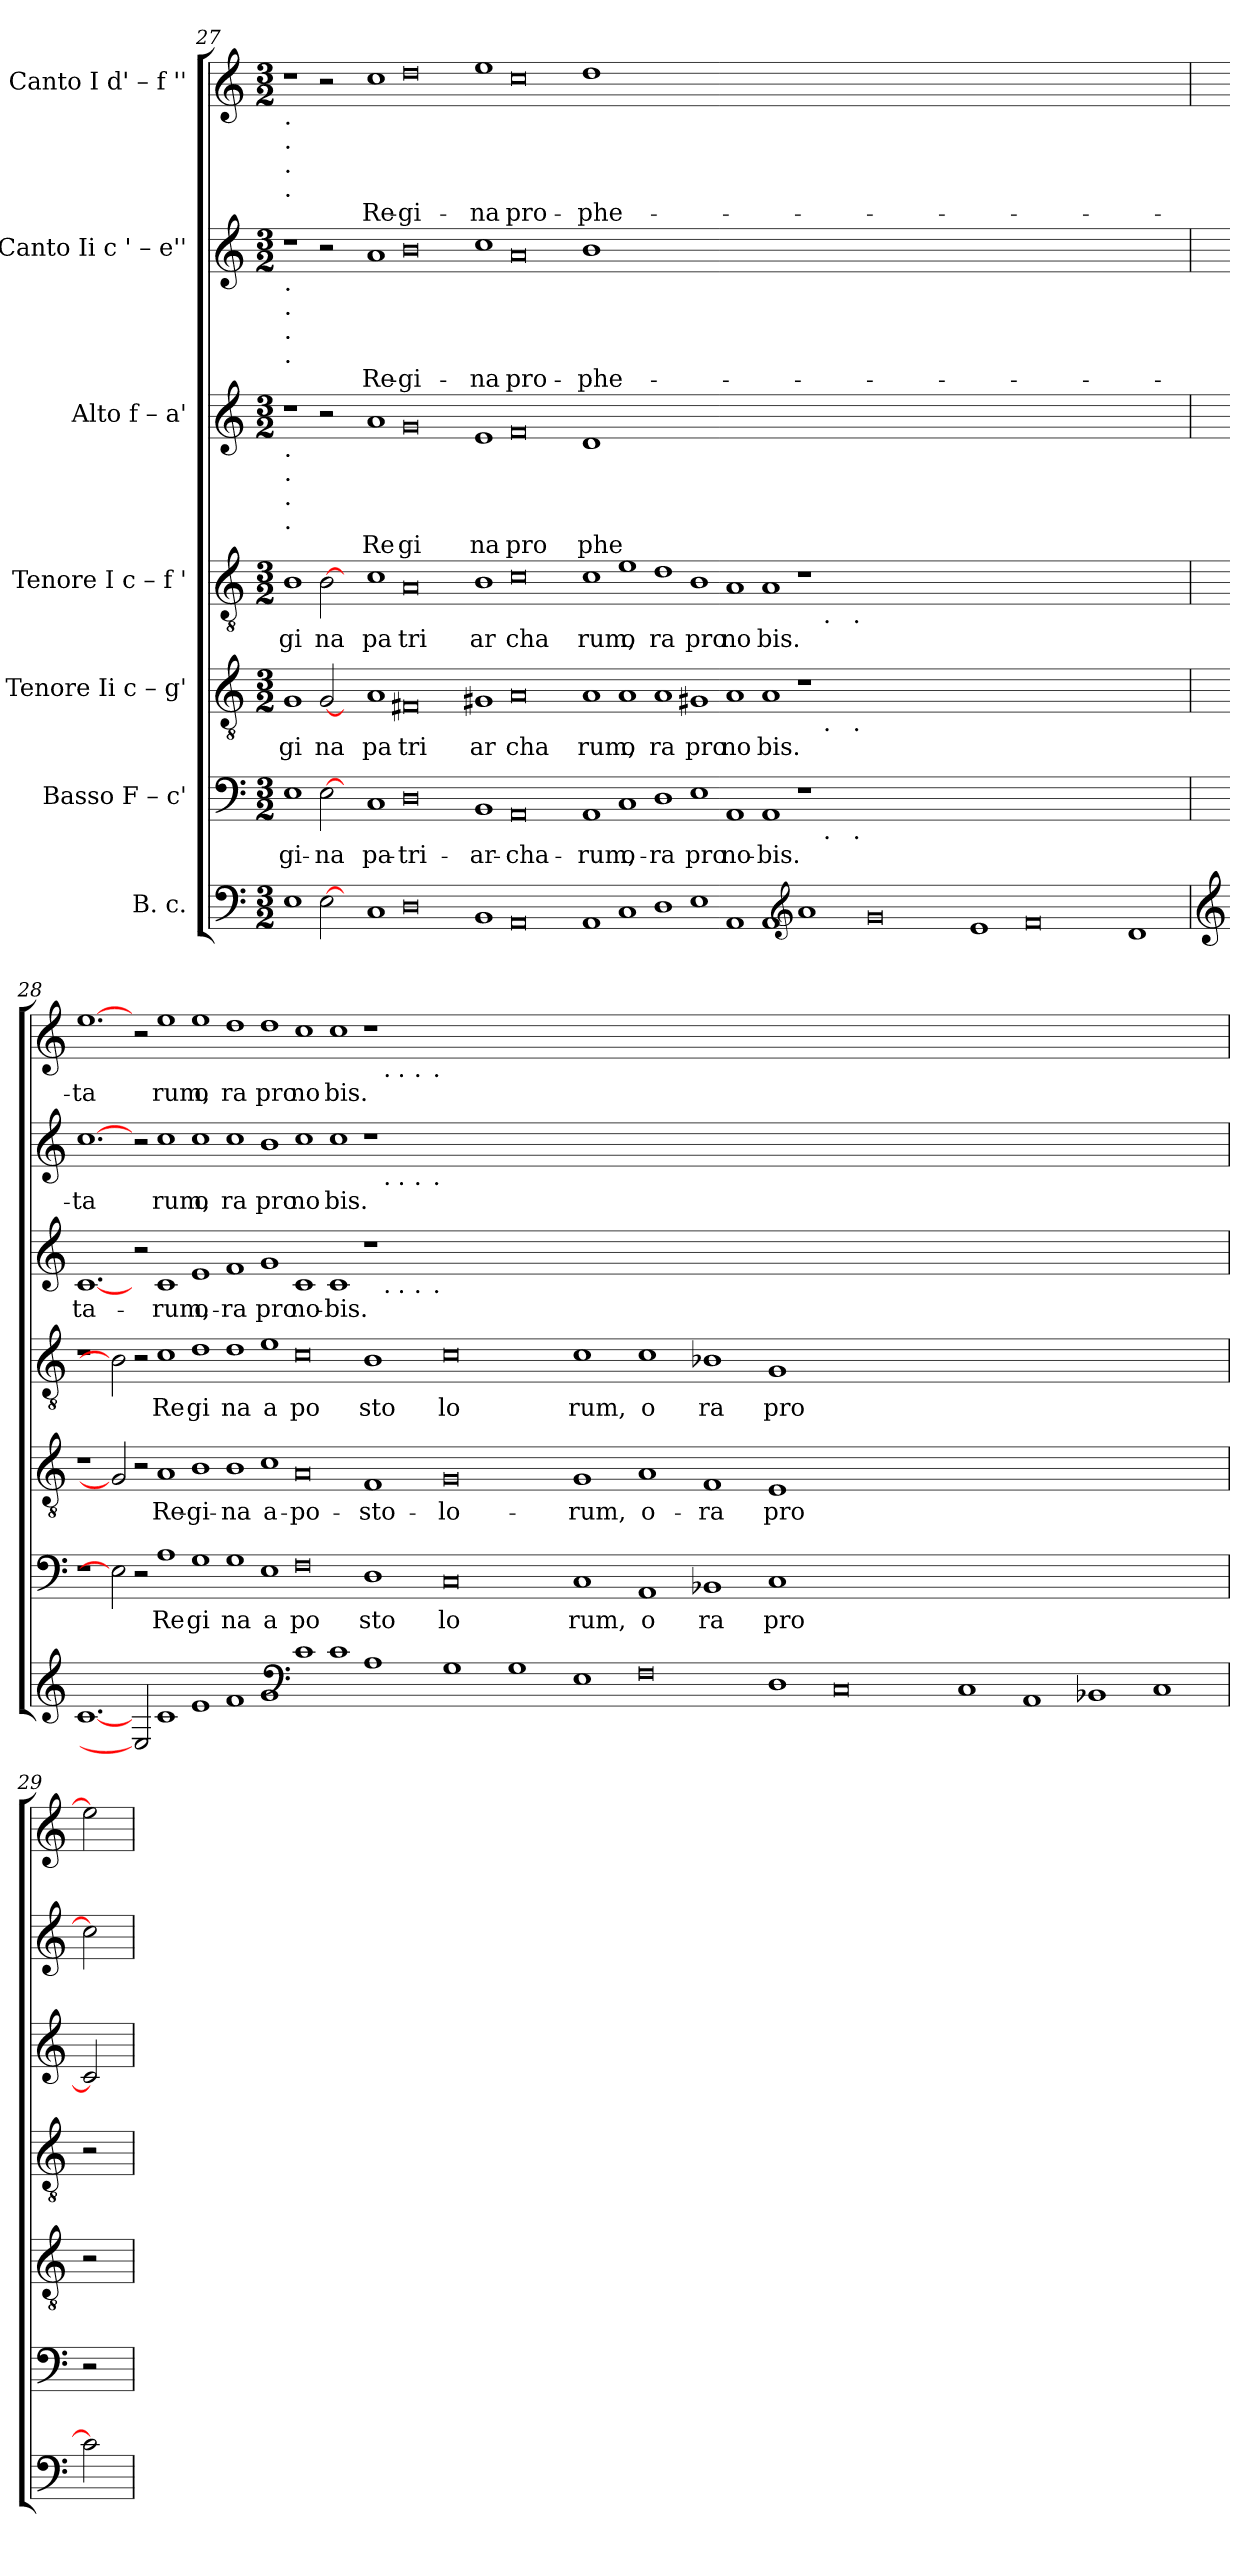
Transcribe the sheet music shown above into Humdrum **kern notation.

**kern	**kern	**text	**kern	**text	**kern	**text	**kern	**text	**kern	**text	**kern	**text
*part7	*part6	*part6	*part5	*part5	*part4	*part4	*part3	*part3	*part2	*part2	*part1	*part1
*staff7	*staff6	*staff6	*staff5	*staff5	*staff4	*staff4	*staff3	*staff3	*staff2	*staff2	*staff1	*staff1
*I"B. c.	*I"Basso  F – c'	*	*I"Tenore Ii  c – g'	*	*I"Tenore I  c – f '	*	*I"Alto  f – a'	*	*I"Canto Ii  c ' – e''	*	*I"Canto I  d' – f ''	*
!!LO:PB:g=z
*clefF4	*clefF4	*	*clefGv2	*	*clefGv2	*	*clefG2	*	*clefG2	*	*clefG2	*
*k[]	*k[]	*	*k[]	*	*k[]	*	*k[]	*	*k[]	*	*k[]	*
*C:	*C:	*	*C:	*	*C:	*	*C:	*	*C:	*	*C:	*
*M3/2	*M3/2	*	*M3/2	*	*M3/2	*	*M3/2	*	*M3/2	*	*M3/2	*
=27	=27	=27	=27	=27	=27	=27	=27	=27	=27	=27	=27	=27
!	!	!	!	!	!	!	!	!	!	!	!LO:TX:b:t=.	!
!	!	!	!	!	!	!	!	!	!	!	!LO:TX:b:t=.	!
!	!	!	!	!	!	!	!	!	!	!	!LO:TX:b:t=.	!
!	!	!	!	!	!	!	!	!	!	!	!LO:TX:b:t=.	!
!	!	!	!	!	!	!	!	!	!LO:TX:b:t=.	!	!	!
!	!	!	!	!	!	!	!	!	!LO:TX:b:t=.	!	!	!
!	!	!	!	!	!	!	!	!	!LO:TX:b:t=.	!	!	!
!	!	!	!	!	!	!	!	!	!LO:TX:b:t=.	!	!	!
!	!	!	!	!	!	!	!LO:TX:b:t=.	!	!	!	!	!
!	!	!	!	!	!	!	!LO:TX:b:t=.	!	!	!	!	!
!	!	!	!	!	!	!	!LO:TX:b:t=.	!	!	!	!	!
!	!	!	!	!	!	!	!LO:TX:b:t=.	!	!	!	!	!
!	!	!LO:LY:b:rj	!	!LO:LY:b:cj	!	!LO:LY:b:cj	!	!	!	!	!	!
*	*^	*	*^	*	*^	*	*	*	*	*	*	*
*	*	*^	*	*	*^	*	*	*^	*	*	*	*	*	*	*
1E	1E	1ryy	1ryy	-gi-	1G	1ryy	1ryy	-gi	1B	1ryy	1ryy	-gi	1r	.	1r	.	1r	.
!	!	!	!	!LO:LY:b:rj	!	!	!	!LO:LY:b:cj	!	!	!	!LO:LY:b:cj	!	!	!	!	!	!
[2E	[2E	1ryy	1ryy	-na	[2G	1ryy	1ryy	na	[2B	1ryy	1ryy	na	2r	.	2r	.	2r	.
2ryy	2ryy	.	.	.	2ryy	.	.	.	2ryy	.	.	.	2ryy	.	2ryy	.	2ryy	.
!	!	!	!	!LO:LY:b:rj	!	!	!	!LO:LY:b:cj	!	!	!	!LO:LY:b:cj	!	!LO:LY:b:cj	!	!LO:LY:b:cj	!	!LO:LY:b:cj
1C	1C	1ryy	1ryy	pa-	1A	1ryy	1ryy	pa	1c	1ryy	1ryy	pa	1a	Re	1a	Re-	1cc	Re-
!	!	!	!	!LO:LY:b:rj	!	!	!	!LO:LY:b:cj	!	!	!	!LO:LY:b:cj	!	!LO:LY:b:cj	!	!LO:LY:b:cj	!	!LO:LY:b:cj
0D	0D	1ryy	1ryy	-tri-	0F#	1ryy	1ryy	tri	0A	1ryy	1ryy	tri	0g	gi	0b	-gi-	0dd	-gi-
.	.	1ryy	1ryy	.	.	1ryy	1ryy	.	.	1ryy	1ryy	.	.	.	.	.	.	.
!	!	!	!	!LO:LY:b:rj	!	!	!	!LO:LY:b:cj	!	!	!	!LO:LY:b:cj	!	!LO:LY:b:cj	!	!LO:LY:b:cj	!	!LO:LY:b:cj
1BB	1BB	1ryy	1ryy	-ar-	1G#X	1ryy	1ryy	ar	1B	1ryy	1ryy	ar	1e	na	1cc	-na	1ee	-na
!	!	!	!	!LO:LY:b:rj	!	!	!	!LO:LY:b:cj	!	!	!	!LO:LY:b:cj	!	!LO:LY:b:cj	!	!LO:LY:b:cj	!	!LO:LY:b:cj
0AA	0AA	1ryy	1ryy	-cha-	0A	1ryy	1ryy	cha	0c	1ryy	1ryy	cha	0f	pro	0a	pro-	0cc	pro-
.	.	1ryy	1ryy	.	.	1ryy	1ryy	.	.	1ryy	1ryy	.	.	.	.	.	.	.
!	!	!	!	!LO:LY:b:rj	!	!	!	!LO:LY:b:cj	!	!	!	!LO:LY:b:cj	!	!LO:LY:b:cj	!	!LO:LY:b:cj	!	!LO:LY:b:cj
1AA	1AA	1ryy	1ryy	-rum,	1A	1ryy	1ryy	rum,	1c	1ryy	1ryy	rum,	1d	phe	1b	-phe-	1dd	-phe-
!	!	!	!	!LO:LY:b:rj	!	!	!	!LO:LY:b:cj	!	!	!	!LO:LY:b:cj	!	!	!	!	!	!
1C	1C	1ryy	1ryy	o-	1A	1ryy	1ryy	o	1e	1ryy	1ryy	o	000.ryy	.	000.ryy	.	000.ryy	.
!	!	!	!	!LO:LY:b:rj	!	!	!	!LO:LY:b:cj	!	!	!	!LO:LY:b:cj	!	!	!	!	!	!
1D	1D	1ryy	1ryy	-ra	1A	1ryy	1ryy	ra	1d	1ryy	1ryy	ra	.	.	.	.	.	.
!	!	!	!	!LO:LY:b:rj	!	!	!	!LO:LY:b:cj	!	!	!	!LO:LY:b:cj	!	!	!	!	!	!
1E	1E	1ryy	1ryy	pro	1G#X	1ryy	1ryy	pro	1B	1ryy	1ryy	pro	.	.	.	.	.	.
!	!	!	!	!LO:LY:b:rj	!	!	!	!LO:LY:b:cj	!	!	!	!LO:LY:b:cj	!	!	!	!	!	!
1AA	1AA	1ryy	1ryy	no-	1A	1ryy	1ryy	no	1A	1ryy	1ryy	no	.	.	.	.	.	.
!	!	!	!	!LO:LY:b:rj	!	!	!	!LO:LY:b:cj	!	!	!	!LO:LY:b:cj	!	!	!	!	!	!
1AA	1AA	1ryy	1ryy	-bis.	1A	1ryy	1ryy	bis.	1A	1ryy	1ryy	bis.	.	.	.	.	.	.
*clefG2	*	*	*	*	*	*	*	*	*	*	*	*	*	*	*	*	*	*
1a	1r	4ryy	2ryy	.	1r	4ryy	2ryy	.	1r	4ryy	2ryy	.	.	.	.	.	.	.
.	.	16..ryy	.	.	.	16..ryy	.	.	.	16..ryy	.	.	.	.	.	.	.	.
!	!	!	!	!	!	!	!	!	!	!LO:TX:b:t=.	!	!	!	!	!	!	!	!
!	!	!	!	!	!	!LO:TX:b:t=.	!	!	!	!	!	!	!	!	!	!	!	!
!	!	!LO:TX:b:t=.	!	!	!	!	!	!	!	!	!	!	!	!	!	!	!	!
.	.	1ryy	.	.	.	1ryy	.	.	.	1ryy	.	.	.	.	.	.	.	.
.	.	.	4ryy	.	.	.	4ryy	.	.	.	4ryy	.	.	.	.	.	.	.
.	.	.	64ryy	.	.	.	64ryy	.	.	.	64ryy	.	.	.	.	.	.	.
!	!	!	!	!	!	!	!	!	!	!	!LO:TX:b:t=.	!	!	!	!	!	!	!
!	!	!	!	!	!	!	!LO:TX:b:t=.	!	!	!	!	!	!	!	!	!	!	!
!	!	!	!LO:TX:b:t=.	!	!	!	!	!	!	!	!	!	!	!	!	!	!	!
.	.	.	1ryy	.	.	.	1ryy	.	.	.	1ryy	.	.	.	.	.	.	.
0g	00.ryy	.	.	.	00.ryy	.	.	.	00.ryy	.	.	.	.	.	.	.	.	.
.	.	1ryy	.	.	.	1ryy	.	.	.	1ryy	.	.	.	.	.	.	.	.
.	.	.	1ryy	.	.	.	1ryy	.	.	.	1ryy	.	.	.	.	.	.	.
.	.	1ryy	.	.	.	1ryy	.	.	.	1ryy	.	.	.	.	.	.	.	.
.	.	.	1ryy	.	.	.	1ryy	.	.	.	1ryy	.	.	.	.	.	.	.
1e	.	.	.	.	.	.	.	.	.	.	.	.	.	.	.	.	.	.
.	.	1ryy	.	.	.	1ryy	.	.	.	1ryy	.	.	.	.	.	.	.	.
.	.	.	1ryy	.	.	.	1ryy	.	.	.	1ryy	.	.	.	.	.	.	.
0f	.	.	.	.	.	.	.	.	.	.	.	.	.	.	.	.	.	.
.	.	1ryy	.	.	.	1ryy	.	.	.	1ryy	.	.	.	.	.	.	.	.
.	.	.	1ryy	.	.	.	1ryy	.	.	.	1ryy	.	.	.	.	.	.	.
.	.	1ryy	.	.	.	1ryy	.	.	.	1ryy	.	.	.	.	.	.	.	.
.	.	.	1ryy	.	.	.	1ryy	.	.	.	1ryy	.	.	.	.	.	.	.
1d	.	.	.	.	.	.	.	.	.	.	.	.	.	.	.	.	.	.
.	.	2ryy	.	.	.	2ryy	.	.	.	2ryy	.	.	.	.	.	.	.	.
.	.	.	8...ryy	.	.	.	8...ryy	.	.	.	8...ryy	.	.	.	.	.	.	.
.	.	8ryy	.	.	.	8ryy	.	.	.	8ryy	.	.	.	.	.	.	.	.
.	.	64ryy	.	.	.	64ryy	.	.	.	64ryy	.	.	.	.	.	.	.	.
*	*v	*v	*v	*	*	*	*	*	*v	*v	*v	*	*	*	*	*	*	*
*	*	*	*v	*v	*v	*	*	*	*	*	*	*	*	*
!!LO:PB:g=z
=28	=28	=28	=28	=28	=28	=28	=28	=28	=28	=28	=28	=28
*clefG2	*	*	*	*	*	*	*	*	*	*	*	*
*	*^	*	*^	*	*^	*	*	*	*	*	*	*
*	*	*^	*	*	*^	*	*	*^	*	*	*	*	*	*	*
!	!	!	!	!	!	!	!	!	!LO:TX:b:t=.	!	!	!	!	!	!	!	!	!
!	!	!	!	!	!	!	!	!	!LO:TX:b:t=.	!	!	!	!	!	!	!	!	!
!	!	!	!	!	!LO:TX:b:t=.	!	!	!	!	!	!	!	!	!	!	!	!	!
!	!	!	!	!	!LO:TX:b:t=.	!	!	!	!	!	!	!	!	!	!	!	!	!
!	!LO:TX:b:t=.	!	!	!	!	!	!	!	!	!	!	!	!	!	!	!	!	!
!	!LO:TX:b:t=.	!	!	!	!	!	!	!	!	!	!	!	!	!	!	!	!	!
!	!	!	!	!	!	!	!	!	!	!	!	!	!	!LO:LY:b:cj	!	!LO:LY:b:cj	!	!LO:LY:b:cj
*	*	*	*	*	*	*	*	*	*	*	*	*	*^	*	*^	*	*^	*
*	*	*	*	*	*	*	*	*	*	*	*	*	*	*^	*	*	*^	*	*	*^	*
*	*	*	*	*	*	*	*	*	*	*	*	*	*	*	*^	*	*	*	*^	*	*	*	*^	*
*	*v	*v	*v	*	*	*	*	*	*v	*v	*v	*	*	*	*	*^	*	*	*	*	*^	*	*	*	*	*^	*
*	*	*	*v	*v	*v	*	*	*	*	*	*	*	*	*	*	*	*	*	*	*	*	*	*	*	*	*
[1.c	1r	.	1r	.	1r	.	[1.c	1ryy	1ryy	1ryy	1ryy	ta-	[1.cc	1ryy	1ryy	1ryy	1ryy	-ta	[1.ee	1ryy	1ryy	1ryy	1ryy	-ta
.	2E]	.	2G]	.	2B]	.	.	1ryy	1ryy	1ryy	1ryy	.	.	1ryy	1ryy	1ryy	1ryy	.	.	1ryy	1ryy	1ryy	1ryy	.
2E]	2r	.	2r	.	2r	.	2r	.	.	.	.	.	2r	.	.	.	.	.	2r	.	.	.	.	.
!	!	!LO:LY:b:rj	!	!LO:LY:b:cj	!	!LO:LY:b:cj	!	!	!	!	!	!LO:LY:b:cj	!	!	!	!	!	!LO:LY:b:cj	!	!	!	!	!	!LO:LY:b:cj
1c	1A	Re	1A	Re-	1c	Re	1c	1ryy	1ryy	1ryy	1ryy	-rum,	1cc	1ryy	1ryy	1ryy	1ryy	rum,	1ee	1ryy	1ryy	1ryy	1ryy	rum,
!	!	!LO:LY:b:rj	!	!LO:LY:b:cj	!	!LO:LY:b:cj	!	!	!	!	!	!LO:LY:b:cj	!	!	!	!	!	!LO:LY:b:cj	!	!	!	!	!	!LO:LY:b:cj
1e	1G	gi	1B	-gi-	1d	gi	1e	1ryy	1ryy	1ryy	1ryy	o-	1cc	1ryy	1ryy	1ryy	1ryy	o	1ee	1ryy	1ryy	1ryy	1ryy	o
!	!	!LO:LY:b:rj	!	!LO:LY:b:cj	!	!LO:LY:b:cj	!	!	!	!	!	!LO:LY:b:cj	!	!	!	!	!	!LO:LY:b:cj	!	!	!	!	!	!LO:LY:b:cj
1f	1G	na	1B	-na	1d	na	1f	1ryy	1ryy	1ryy	1ryy	-ra	1cc	1ryy	1ryy	1ryy	1ryy	ra	1dd	1ryy	1ryy	1ryy	1ryy	ra
!	!	!LO:LY:b:rj	!	!LO:LY:b:cj	!	!LO:LY:b:cj	!	!	!	!	!	!LO:LY:b:cj	!	!	!	!	!	!LO:LY:b:cj	!	!	!	!	!	!LO:LY:b:cj
1g	1E	a	1c	a-	1e	a	1g	1ryy	1ryy	1ryy	1ryy	pro	1b	1ryy	1ryy	1ryy	1ryy	pro	1dd	1ryy	1ryy	1ryy	1ryy	pro
*clefF4	*	*	*	*	*	*	*	*	*	*	*	*	*	*	*	*	*	*	*	*	*	*	*	*
!	!	!LO:LY:b:rj	!	!LO:LY:b:cj	!	!LO:LY:b:cj	!	!	!	!	!	!LO:LY:b:cj	!	!	!	!	!	!LO:LY:b:cj	!	!	!	!	!	!LO:LY:b:cj
1c	0F	po	0A	-po-	0c	po	1c	1ryy	1ryy	1ryy	1ryy	no-	1cc	1ryy	1ryy	1ryy	1ryy	no	1cc	1ryy	1ryy	1ryy	1ryy	no
!	!	!	!	!	!	!	!	!	!	!	!	!LO:LY:b:cj	!	!	!	!	!	!LO:LY:b:cj	!	!	!	!	!	!LO:LY:b:cj
1c	.	.	.	.	.	.	1c	1ryy	1ryy	1ryy	1ryy	-bis.	1cc	1ryy	1ryy	1ryy	1ryy	bis.	1cc	1ryy	1ryy	1ryy	1ryy	bis.
!	!	!LO:LY:b:rj	!	!LO:LY:b:cj	!	!LO:LY:b:cj	!	!	!	!	!	!	!	!	!	!	!	!	!	!	!	!	!	!
1A	1D	sto	1F	-sto-	1B	sto	1r	8ryy	4..ryy	2ryy	2ryy	.	1r	8ryy	4..ryy	2ryy	2ryy	.	1r	8ryy	4..ryy	2ryy	2ryy	.
.	.	.	.	.	.	.	.	16ryy	.	.	.	.	.	16ryy	.	.	.	.	.	16ryy	.	.	.	.
.	.	.	.	.	.	.	.	64ryy	.	.	.	.	.	64ryy	.	.	.	.	.	64ryy	.	.	.	.
!	!	!	!	!	!	!	!	!	!	!	!	!	!	!	!	!	!	!	!	!LO:TX:b:t=.	!	!	!	!
!	!	!	!	!	!	!	!	!	!	!	!	!	!	!LO:TX:b:t=.	!	!	!	!	!	!	!	!	!	!
!	!	!	!	!	!	!	!	!LO:TX:b:t=.	!	!	!	!	!	!	!	!	!	!	!	!	!	!	!	!
.	.	.	.	.	.	.	.	1ryy	.	.	.	.	.	1ryy	.	.	.	.	.	1ryy	.	.	.	.
!	!	!	!	!	!	!	!	!	!	!	!	!	!	!	!	!	!	!	!	!	!LO:TX:b:t=.	!	!	!
!	!	!	!	!	!	!	!	!	!	!	!	!	!	!	!LO:TX:b:t=.	!	!	!	!	!	!	!	!	!
!	!	!	!	!	!	!	!	!	!LO:TX:b:t=.	!	!	!	!	!	!	!	!	!	!	!	!	!	!	!
.	.	.	.	.	.	.	.	.	1ryy	.	.	.	.	.	1ryy	.	.	.	.	.	1ryy	.	.	.
.	.	.	.	.	.	.	.	.	.	8ryy	4ryy	.	.	.	.	8ryy	4ryy	.	.	.	.	8ryy	4ryy	.
!	!	!	!	!	!	!	!	!	!	!	!	!	!	!	!	!	!	!	!	!	!	!LO:TX:b:t=.	!	!
!	!	!	!	!	!	!	!	!	!	!	!	!	!	!	!	!LO:TX:b:t=.	!	!	!	!	!	!	!	!
!	!	!	!	!	!	!	!	!	!	!LO:TX:b:t=.	!	!	!	!	!	!	!	!	!	!	!	!	!	!
.	.	.	.	.	.	.	.	.	.	1ryy	.	.	.	.	.	1ryy	.	.	.	.	.	1ryy	.	.
.	.	.	.	.	.	.	.	.	.	.	16..ryy	.	.	.	.	.	16..ryy	.	.	.	.	.	16..ryy	.
!	!	!	!	!	!	!	!	!	!	!	!	!	!	!	!	!	!	!	!	!	!	!	!LO:TX:b:t=.	!
!	!	!	!	!	!	!	!	!	!	!	!	!	!	!	!	!	!LO:TX:b:t=.	!	!	!	!	!	!	!
!	!	!	!	!	!	!	!	!	!	!	!LO:TX:b:t=.	!	!	!	!	!	!	!	!	!	!	!	!	!
.	.	.	.	.	.	.	.	.	.	.	1ryy	.	.	.	.	.	1ryy	.	.	.	.	.	1ryy	.
!	!	!LO:LY:b:rj	!	!LO:LY:b:cj	!	!LO:LY:b:cj	!	!	!	!	!	!	!	!	!	!	!	!	!	!	!	!	!	!
1G	0C	lo	0G	-lo-	0c	lo	000.ryy	.	.	.	.	.	000.ryy	.	.	.	.	.	000.ryy	.	.	.	.	.
.	.	.	.	.	.	.	.	1ryy	.	.	.	.	.	1ryy	.	.	.	.	.	1ryy	.	.	.	.
.	.	.	.	.	.	.	.	.	1ryy	.	.	.	.	.	1ryy	.	.	.	.	.	1ryy	.	.	.
.	.	.	.	.	.	.	.	.	.	1ryy	.	.	.	.	.	1ryy	.	.	.	.	.	1ryy	.	.
.	.	.	.	.	.	.	.	.	.	.	1ryy	.	.	.	.	.	1ryy	.	.	.	.	.	1ryy	.
1G	.	.	.	.	.	.	.	.	.	.	.	.	.	.	.	.	.	.	.	.	.	.	.	.
.	.	.	.	.	.	.	.	1ryy	.	.	.	.	.	1ryy	.	.	.	.	.	1ryy	.	.	.	.
.	.	.	.	.	.	.	.	.	1ryy	.	.	.	.	.	1ryy	.	.	.	.	.	1ryy	.	.	.
.	.	.	.	.	.	.	.	.	.	1ryy	.	.	.	.	.	1ryy	.	.	.	.	.	1ryy	.	.
.	.	.	.	.	.	.	.	.	.	.	1ryy	.	.	.	.	.	1ryy	.	.	.	.	.	1ryy	.
!	!	!LO:LY:b:rj	!	!LO:LY:b:cj	!	!LO:LY:b:cj	!	!	!	!	!	!	!	!	!	!	!	!	!	!	!	!	!	!
1E	1C	rum,	1G	-rum,	1c	rum,	.	.	.	.	.	.	.	.	.	.	.	.	.	.	.	.	.	.
.	.	.	.	.	.	.	.	1ryy	.	.	.	.	.	1ryy	.	.	.	.	.	1ryy	.	.	.	.
.	.	.	.	.	.	.	.	.	1ryy	.	.	.	.	.	1ryy	.	.	.	.	.	1ryy	.	.	.
.	.	.	.	.	.	.	.	.	.	1ryy	.	.	.	.	.	1ryy	.	.	.	.	.	1ryy	.	.
.	.	.	.	.	.	.	.	.	.	.	1ryy	.	.	.	.	.	1ryy	.	.	.	.	.	1ryy	.
!	!	!LO:LY:b:rj	!	!LO:LY:b:cj	!	!LO:LY:b:cj	!	!	!	!	!	!	!	!	!	!	!	!	!	!	!	!	!	!
0F	1AA	o	1A	o-	1c	o	.	.	.	.	.	.	.	.	.	.	.	.	.	.	.	.	.	.
.	.	.	.	.	.	.	.	1ryy	.	.	.	.	.	1ryy	.	.	.	.	.	1ryy	.	.	.	.
.	.	.	.	.	.	.	.	.	1ryy	.	.	.	.	.	1ryy	.	.	.	.	.	1ryy	.	.	.
.	.	.	.	.	.	.	.	.	.	1ryy	.	.	.	.	.	1ryy	.	.	.	.	.	1ryy	.	.
.	.	.	.	.	.	.	.	.	.	.	1ryy	.	.	.	.	.	1ryy	.	.	.	.	.	1ryy	.
!	!	!LO:LY:b:rj	!	!LO:LY:b:cj	!	!LO:LY:b:cj	!	!	!	!	!	!	!	!	!	!	!	!	!	!	!	!	!	!
.	1BB-X	ra	1F	-ra	1B-X	ra	.	.	.	.	.	.	.	.	.	.	.	.	.	.	.	.	.	.
.	.	.	.	.	.	.	.	1ryy	.	.	.	.	.	1ryy	.	.	.	.	.	1ryy	.	.	.	.
.	.	.	.	.	.	.	.	.	1ryy	.	.	.	.	.	1ryy	.	.	.	.	.	1ryy	.	.	.
.	.	.	.	.	.	.	.	.	.	1ryy	.	.	.	.	.	1ryy	.	.	.	.	.	1ryy	.	.
.	.	.	.	.	.	.	.	.	.	.	1ryy	.	.	.	.	.	1ryy	.	.	.	.	.	1ryy	.
!	!	!LO:LY:b:rj	!	!LO:LY:b:cj	!	!LO:LY:b:cj	!	!	!	!	!	!	!	!	!	!	!	!	!	!	!	!	!	!
1D	1C	pro	1E	pro	1G	pro	.	.	.	.	.	.	.	.	.	.	.	.	.	.	.	.	.	.
.	.	.	.	.	.	.	.	1ryy	.	.	.	.	.	1ryy	.	.	.	.	.	1ryy	.	.	.	.
.	.	.	.	.	.	.	.	.	1ryy	.	.	.	.	.	1ryy	.	.	.	.	.	1ryy	.	.	.
.	.	.	.	.	.	.	.	.	.	1ryy	.	.	.	.	.	1ryy	.	.	.	.	.	1ryy	.	.
.	.	.	.	.	.	.	.	.	.	.	1ryy	.	.	.	.	.	1ryy	.	.	.	.	.	1ryy	.
0C	00.ryy	.	00.ryy	.	00.ryy	.	.	.	.	.	.	.	.	.	.	.	.	.	.	.	.	.	.	.
.	.	.	.	.	.	.	.	1ryy	.	.	.	.	.	1ryy	.	.	.	.	.	1ryy	.	.	.	.
.	.	.	.	.	.	.	.	.	1ryy	.	.	.	.	.	1ryy	.	.	.	.	.	1ryy	.	.	.
.	.	.	.	.	.	.	.	.	.	1ryy	.	.	.	.	.	1ryy	.	.	.	.	.	1ryy	.	.
.	.	.	.	.	.	.	.	.	.	.	1ryy	.	.	.	.	.	1ryy	.	.	.	.	.	1ryy	.
.	.	.	.	.	.	.	.	1ryy	.	.	.	.	.	1ryy	.	.	.	.	.	1ryy	.	.	.	.
.	.	.	.	.	.	.	.	.	1ryy	.	.	.	.	.	1ryy	.	.	.	.	.	1ryy	.	.	.
.	.	.	.	.	.	.	.	.	.	1ryy	.	.	.	.	.	1ryy	.	.	.	.	.	1ryy	.	.
.	.	.	.	.	.	.	.	.	.	.	1ryy	.	.	.	.	.	1ryy	.	.	.	.	.	1ryy	.
1C	.	.	.	.	.	.	.	.	.	.	.	.	.	.	.	.	.	.	.	.	.	.	.	.
.	.	.	.	.	.	.	.	1ryy	.	.	.	.	.	1ryy	.	.	.	.	.	1ryy	.	.	.	.
.	.	.	.	.	.	.	.	.	1ryy	.	.	.	.	.	1ryy	.	.	.	.	.	1ryy	.	.	.
.	.	.	.	.	.	.	.	.	.	1ryy	.	.	.	.	.	1ryy	.	.	.	.	.	1ryy	.	.
.	.	.	.	.	.	.	.	.	.	.	1ryy	.	.	.	.	.	1ryy	.	.	.	.	.	1ryy	.
1AA	.	.	.	.	.	.	.	.	.	.	.	.	.	.	.	.	.	.	.	.	.	.	.	.
.	.	.	.	.	.	.	.	1ryy	.	.	.	.	.	1ryy	.	.	.	.	.	1ryy	.	.	.	.
.	.	.	.	.	.	.	.	.	1ryy	.	.	.	.	.	1ryy	.	.	.	.	.	1ryy	.	.	.
.	.	.	.	.	.	.	.	.	.	1ryy	.	.	.	.	.	1ryy	.	.	.	.	.	1ryy	.	.
.	.	.	.	.	.	.	.	.	.	.	1ryy	.	.	.	.	.	1ryy	.	.	.	.	.	1ryy	.
1BB-X	.	.	.	.	.	.	.	.	.	.	.	.	.	.	.	.	.	.	.	.	.	.	.	.
.	.	.	.	.	.	.	.	1ryy	.	.	.	.	.	1ryy	.	.	.	.	.	1ryy	.	.	.	.
.	.	.	.	.	.	.	.	.	1ryy	.	.	.	.	.	1ryy	.	.	.	.	.	1ryy	.	.	.
.	.	.	.	.	.	.	.	.	.	1ryy	.	.	.	.	.	1ryy	.	.	.	.	.	1ryy	.	.
.	.	.	.	.	.	.	.	.	.	.	1ryy	.	.	.	.	.	1ryy	.	.	.	.	.	1ryy	.
1C	.	.	.	.	.	.	.	.	.	.	.	.	.	.	.	.	.	.	.	.	.	.	.	.
.	.	.	.	.	.	.	.	2ryy	.	.	.	.	.	2ryy	.	.	.	.	.	2ryy	.	.	.	.
.	.	.	.	.	.	.	.	.	2ryy	.	.	.	.	.	2ryy	.	.	.	.	.	2ryy	.	.	.
.	.	.	.	.	.	.	.	.	.	4.ryy	.	.	.	.	.	4.ryy	.	.	.	.	.	4.ryy	.	.
.	.	.	.	.	.	.	.	4ryy	.	.	.	.	.	4ryy	.	.	.	.	.	4ryy	.	.	.	.
.	.	.	.	.	.	.	.	.	.	.	8ryy	.	.	.	.	.	8ryy	.	.	.	.	.	8ryy	.
.	.	.	.	.	.	.	.	.	16ryy	.	.	.	.	.	16ryy	.	.	.	.	.	16ryy	.	.	.
.	.	.	.	.	.	.	.	32.ryy	.	.	.	.	.	32.ryy	.	.	.	.	.	32.ryy	.	.	.	.
.	.	.	.	.	.	.	.	.	.	.	64ryy	.	.	.	.	.	64ryy	.	.	.	.	.	64ryy	.
*	*	*	*	*	*	*	*v	*v	*v	*v	*v	*	*	*	*	*	*	*	*v	*v	*v	*v	*v	*
*	*	*	*	*	*	*	*	*	*v	*v	*v	*v	*v	*	*	*
=29	=29	=29	=29	=29	=29	=29	=29	=29	=29	=29	=29	=29
2c]	2r	.	2r	.	2r	.	2c]	.	2cc]	.	2ee]	.
=	=	=	=	=	=	=	=	=	=	=	=	=
*-	*-	*-	*-	*-	*-	*-	*-	*-	*-	*-	*-	*-
